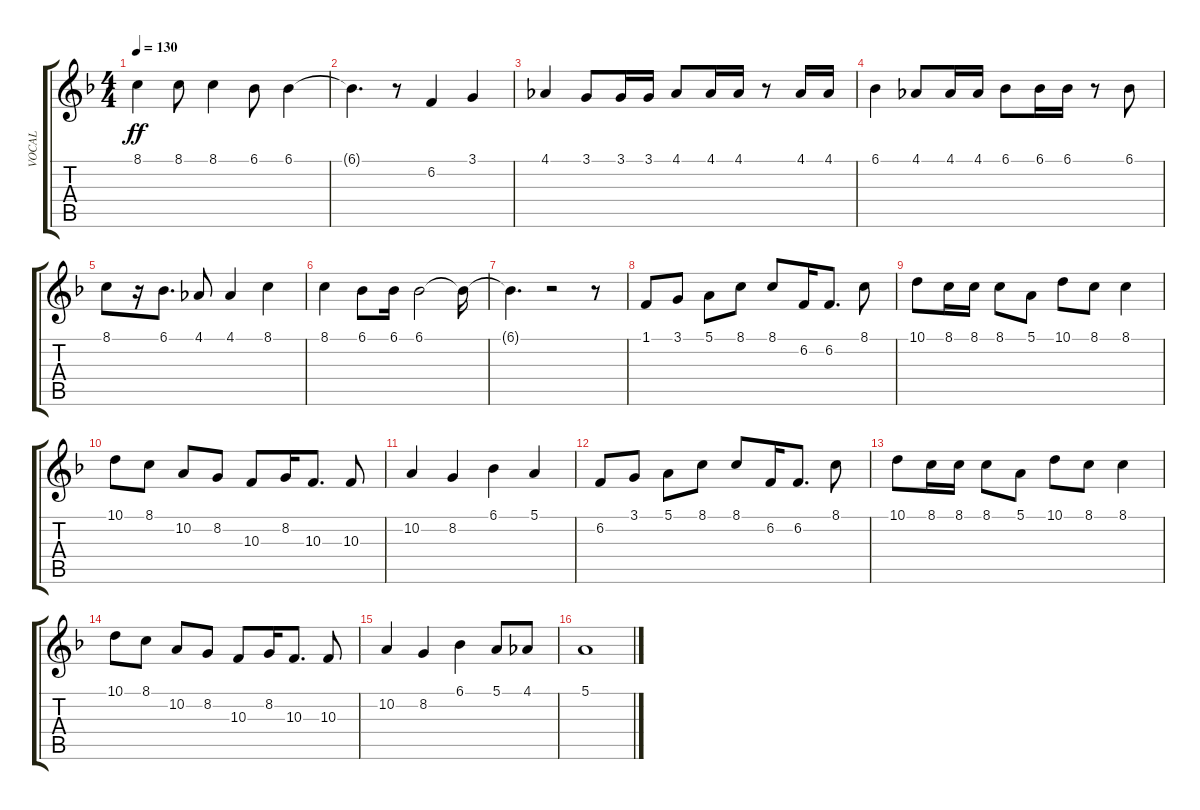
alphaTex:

\track ("VOCAL" "VOCAL") {instrument synthvoice}
\staff {score tabs}
\tuning (E4 B3 G3 D3 A2 E2) {hide}
\ts (4 4)
\tempo 130
\clef g2
\ks dminor
8.1.4{dy ff} 8.1.8 8.1.4 6.1.8 6.1.4 |
6.1{t}.4{d} r.8 6.2.4 3.1.4 |
4.1.4 3.1.8 3.1.16 3.1.16 4.1.8 4.1.16 4.1.16 r.8 4.1.16 4.1.16 |
6.1.4 4.1.8 4.1.16 4.1.16 6.1.8 6.1.16 6.1.16 r.8 6.1.8 |
8.1.8 r.16 6.1.8{d} 4.1.8 4.1.4 8.1.4 |
8.1.4 6.1.8 6.1.16 6.1.2 6.1{t}.16 |
6.1{t}.4{d} r.2 r.8 |
1.1.8 3.1.8 5.1.8 8.1.8 8.1.8 6.2.16 6.2.8{d} 8.1.8 |
10.1.8 8.1.16 8.1.16 8.1.8 5.1.8 10.1.8 8.1.8 8.1.4 |
10.1.8 8.1.8 10.2.8 8.2.8 10.3.8 8.2.16 10.3.8{d} 10.3.8 |
10.2.4 8.2.4 6.1.4 5.1.4 |
6.2.8 3.1.8 5.1.8 8.1.8 8.1.8 6.2.16 6.2.8{d} 8.1.8 |
10.1.8 8.1.16 8.1.16 8.1.8 5.1.8 10.1.8 8.1.8 8.1.4 |
10.1.8 8.1.8 10.2.8 8.2.8 10.3.8 8.2.16 10.3.8{d} 10.3.8 |
10.2.4 8.2.4 6.1.4 5.1.8 4.1.8 |
5.1.1
